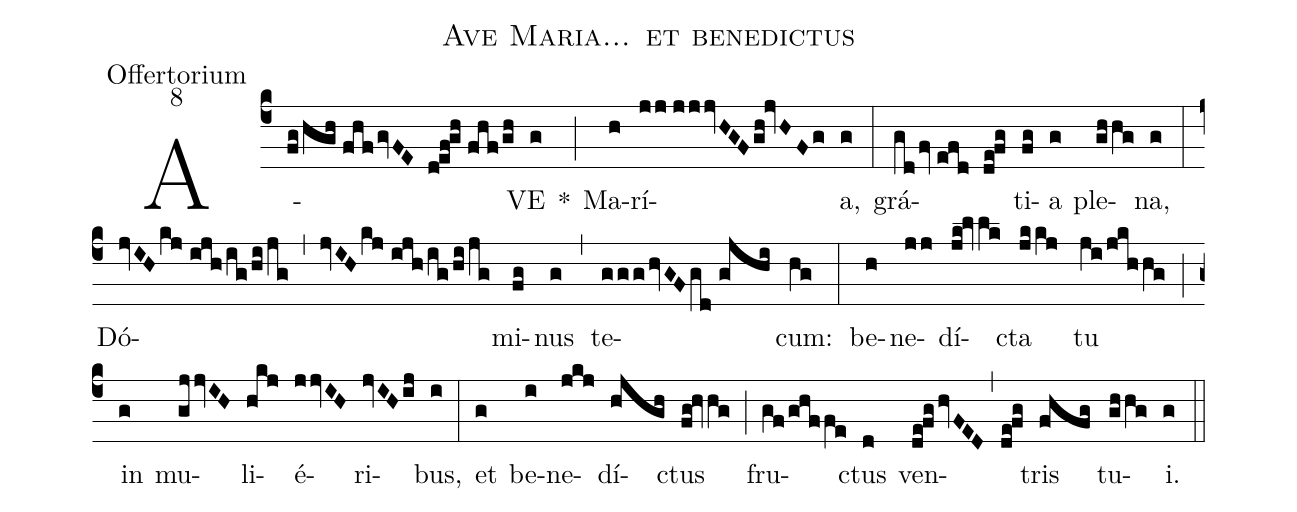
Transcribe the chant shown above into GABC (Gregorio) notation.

name:Ave Maria... et benedictus;
office-part:Offertorium;
mode:8;
%%
(c4) A(fg/hgh//fhfgvFE def!gh//fhf/gh)VE(g) *(;) Ma(h)rí(jj//jjjvHGFgh!jvHFg)a,(g) (:) grá(gdfv//efd de!fg)ti(fg)a(g) ple(ghhg)na,(g) (:) Dó(jvIHkj//ijh/ig/hi/jg)(,)(jvIHkj//ijh/ig/hi/jg)mi(fg)nus(g) (,) te(ggghvGFgd//gjhi)cum:(hg) (:) be(h)ne(jj)dí(jk!lvlk)cta(jkkj) tu(ji/jkhhg) (;) in(g) mu(gjjvIH)li(hkj)é(jjvIH)ri(jvIHij)bus,(i) (:) et(g) be(i)ne(jkj)dí(hjgh)ctus(fg!hvhg) (;) fru(gf/ghffe)ctus(d) ven(de!fghvFED,de!fg)tris(fhfg) tu(ghhg)i.(g) (::)
